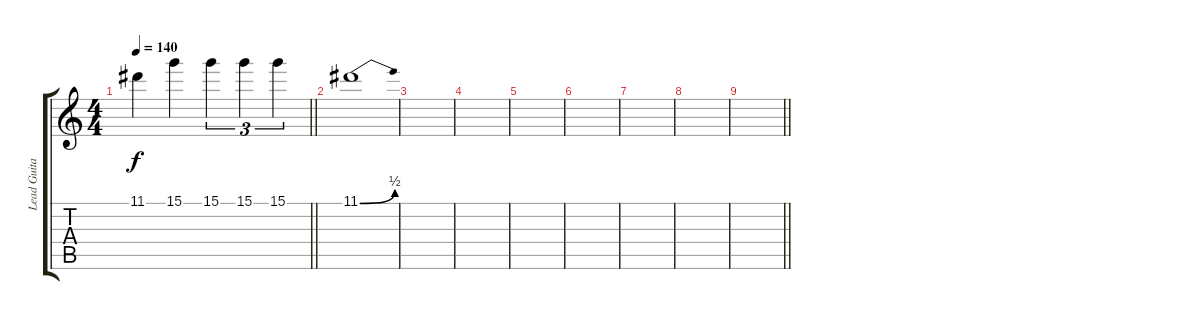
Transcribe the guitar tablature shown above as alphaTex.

\track ("Lead Guitar" "Lead Guita") {instrument overdrivenguitar}
\staff {score tabs}
\tuning (E4 B3 G3 D3 A2 E2) {hide}
\ts (4 4)
\tempo 140
\clef g2
\barLineRight lightlight
\ks c
11.1{t}.4{dy f} 15.1.4 15.1.4{tu (3 2)} 15.1.4{tu (3 2)} 15.1.4{tu (3 2)} |
11.1{be (bend 0 0 60 2)}.1 |
|
|
|
|
|
|
\barLineRight lightlight
